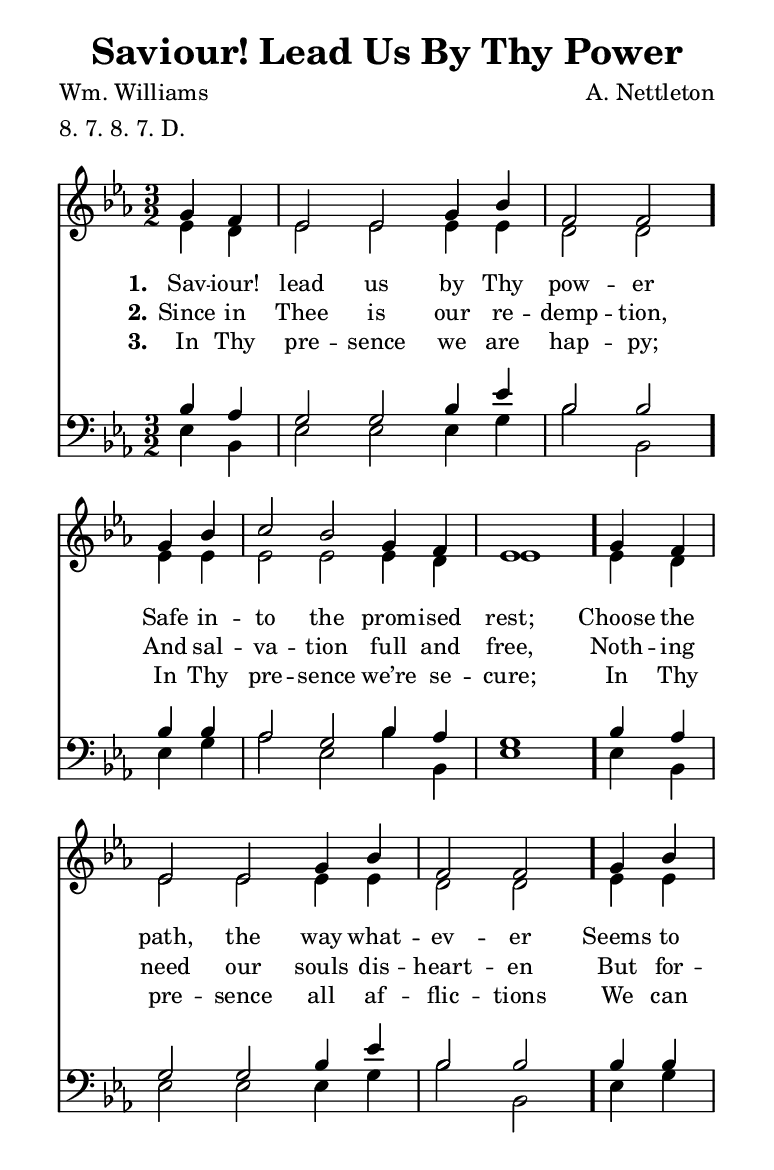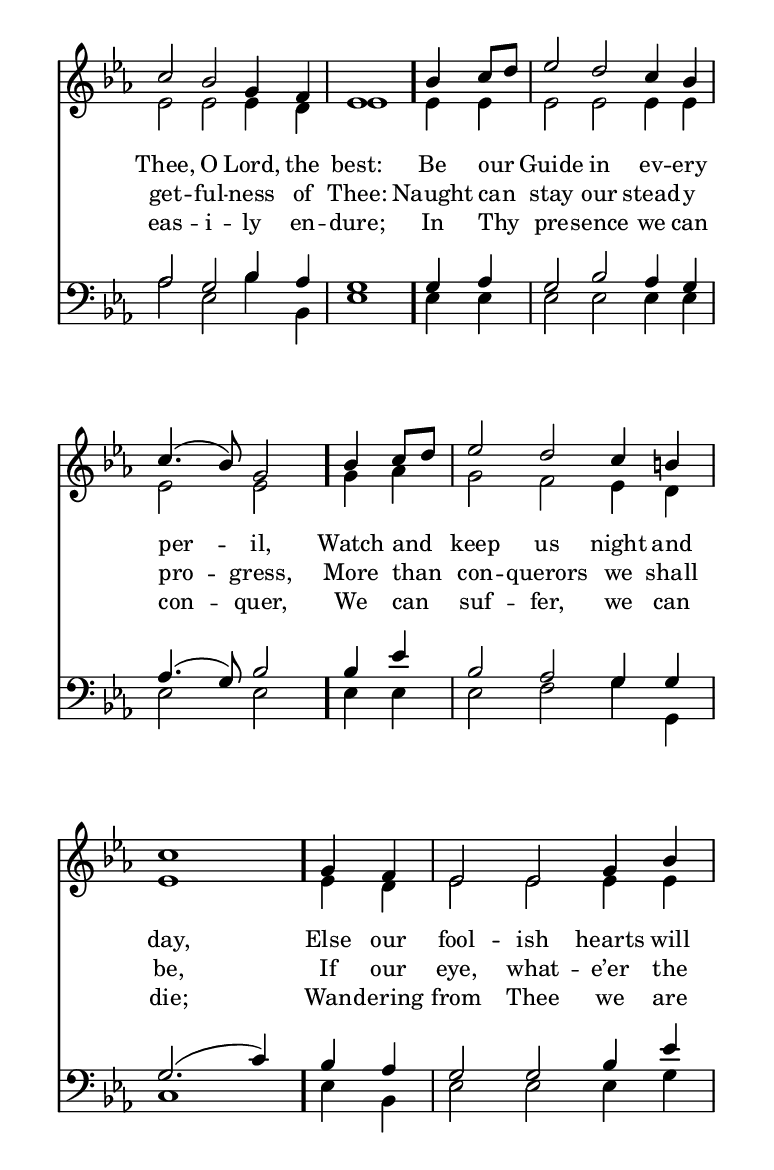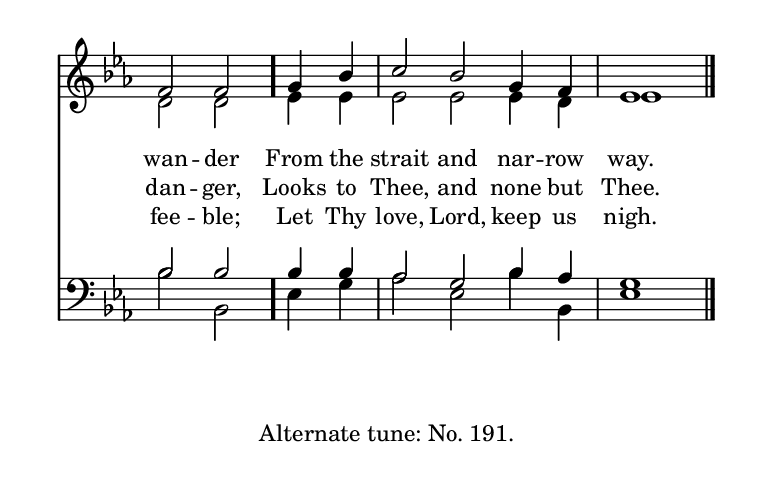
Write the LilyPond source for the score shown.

\include "common/global.ily"
\paper {
  \include "common/paper.ily"
}

\header{
  hymnnumber = "190"
  title = "Saviour! Lead Us By Thy Power"
  tunename = "Nettleton"
  meter = "8. 7. 8. 7. D."
  poet = "Wm. Williams"
  composer = "A. Nettleton"
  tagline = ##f
}

global = {
  \include "common/overrides.ily"
  \override Staff.TimeSignature.style = #'()
  \time 3/2
  \override Score.MetronomeMark.transparent = ##t % hide all fermata changes too
  \tempo 2=70
  \key ees \major
  \partial 2
  \autoBeamOff
}

notesSoprano = {
\global
\relative c'' {

  g4 f | ees2 ees g4 bes | f2 f
  g4 bes | c2 bes g4 f | ees1
  g4 f | ees2 ees g4 bes | f2 f
  g4 bes | c2 bes g4 f | ees1
  bes'4 c8[ d] | ees2 d c4 bes | c4.( bes8) g2
  bes4 c8[ d] | ees2 d c4 b | c1
  g4 f | ees2 ees g4 bes | f2 f
  g4 bes | c2 bes g4 f | ees1

  \bar "|."

}
}

notesAlto = {
\global
\relative e' {

  ees4 d | ees2 ees ees4 ees | d2 d
  ees4 ees | ees2 ees ees4 d | ees1
  ees4 d | ees2 ees ees4 ees | d2 d
  ees4 ees | ees2 ees ees4 d | ees1
  ees4 ees | ees2 ees ees4 ees | ees2 ees
  g4 aes | g2 f ees4 d | ees1
  ees4 d | ees2 ees ees4 ees | d2 d
  ees4 ees | ees2 ees ees4 d | ees1

}
}

notesTenor = {
\global
\relative a {

  bes4 aes | g2 g bes4 ees | bes2 bes
  bes4 bes | aes2 g bes4 aes | g1
  bes4 aes | g2 g bes4 ees | bes2 bes
  bes4 bes | aes2 g bes4 aes | g1
  g4 aes | g2 bes aes4 g | aes4.( g8) bes2
  bes4 ees | bes2 aes g4 g | g2.( c4)
  bes4 aes | g2 g bes4 ees | bes2 bes
  bes4 bes | aes2 g bes4 aes | g1

}
}

notesBass = {
\global
\relative f {

  ees4 bes | ees2 ees ees4 g | bes2 bes,
  ees4 g | aes2 ees bes'4 bes, | ees1
  ees4 bes | ees2 ees ees4 g | bes2 bes,
  ees4 g | aes2 ees bes'4 bes, | ees1
  ees4 ees | ees2 ees ees4 ees | ees2 ees
  ees4 ees | ees2 f g4 g, | c1
  ees4 bes | ees2 ees ees4 g | bes2 bes,
  ees4 g | aes2 ees bes'4 bes, | ees1

}
}

wordsA = \lyricmode {
\set stanza = "1."

Sav -- iour! lead us by Thy pow -- er \bar "."
Safe in -- to the prom -- ised rest; \bar "."
Choose the path, the way what -- ev -- er \bar "."
Seems to Thee, O Lord, the best: \bar "."
Be our Guide in ev -- ery per -- il, \bar "."
Watch and keep us night and day, \bar "."
Else our fool -- ish hearts will wan -- der \bar "."
From the strait and nar -- row way. \bar "."

}

wordsB = \lyricmode {
\set stanza = "2."

Since in Thee is our re -- demp -- tion,
And sal -- va -- tion full and free,
Noth -- ing need our souls dis -- heart -- en
But for -- get -- ful -- ness of Thee:
Naught can stay our stead -- y pro -- gress,
More than con -- querors we shall be,
If our eye, what -- e’er the dan -- ger,
Looks to Thee, and none but Thee.

}

wordsC = \lyricmode {
\set stanza = "3."

In Thy pre -- sence we are hap -- py;
In Thy pre -- sence we’re se -- cure;
In Thy pre -- sence all af -- flic -- tions
We can eas -- i -- ly en -- dure;
In Thy pre -- sence we can con -- quer,
We can suf -- fer, we can die;
Wan -- dering from Thee we are fee -- ble;
Let Thy love, Lord, keep us nigh.

}

\score {
  \context ChoirStaff <<
    \context Staff = upper <<
      \set ChoirStaff.systemStartDelimiter = #'SystemStartBar
      \context Voice  = sopranos { \voiceOne << \notesSoprano >> }
      \context Voice  = altos { \voiceTwo << \notesAlto >> }
      \context Lyrics = one   \lyricsto sopranos \wordsA
      \context Lyrics = two   \lyricsto sopranos \wordsB
      \context Lyrics = three \lyricsto sopranos \wordsC
    >>
    \context Staff = men <<
      \clef bass
      \context Voice  = tenors { \voiceOne << \notesTenor >> }
      \context Voice  = basses { \voiceTwo << \notesBass >> }
    >>
  >>
  \layout {
    \include "common/layout.ily"
  }
  \midi{
    \include "common/midi.ily"
  }
}

\noPageBreak \markup { \vspace #2 \fill-line { \raise #2 \line { Alternate tune: No. 191. } } }

\version "2.18.2"  % necessary for upgrading to future LilyPond versions.

% vi:set et ts=2 sw=2 ai nocindent syntax=lilypond:
